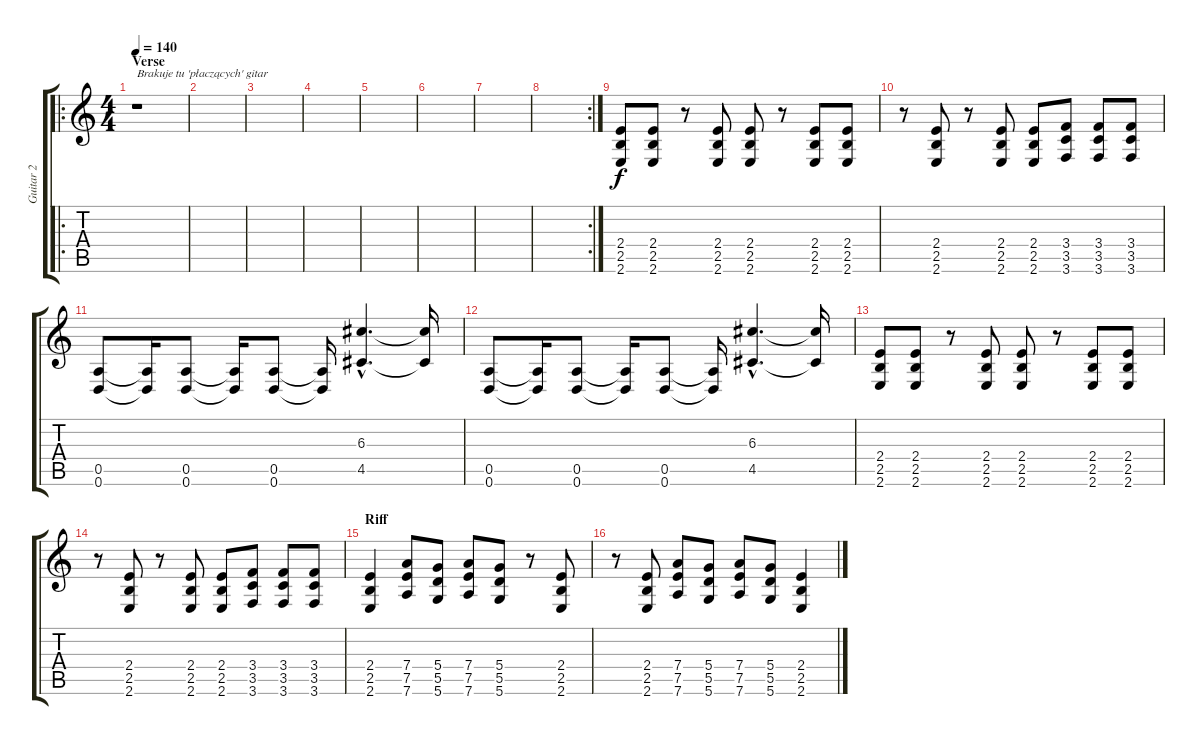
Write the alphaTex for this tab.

\track ("Guitar 2" "Guitar 2") {instrument distortionguitar}
\staff {score tabs}
\tuning (E4 B3 G3 D3 A2 D2) {hide}
\ro
\ts (4 4)
\section ("" "Verse")
\tempo 140
\clef g2
\ks c
r.1{txt "Brakuje tu 'płaczących' gitar" dy f} |
|
|
|
|
|
|
\rc 2
|
(2.4 2.5 2.6).8 (2.4 2.5 2.6).8 r.8 (2.4 2.5 2.6).8 (2.4 2.5 2.6).8 r.8 (2.4 2.5 2.6).8 (2.4 2.5 2.6).8 |
r.8 (2.4 2.5 2.6).8 r.8 (2.4 2.5 2.6).8 (2.4 2.5 2.6).8 (3.4 3.5 3.6).8 (3.4 3.5 3.6).8 (3.4 3.5 3.6).8 |
(0.5 0.6).8 (0.5{t} 0.6{t}).16 (0.5 0.6).8 (0.5{t} 0.6{t}).16 (0.5 0.6).8 (0.5{t} 0.6{t}).16 (6.3{hac} 4.5{hac}).4{d} (6.3{t} 4.5{t}).16 |
(0.5 0.6).8 (0.5{t} 0.6{t}).16 (0.5 0.6).8 (0.5{t} 0.6{t}).16 (0.5 0.6).8 (0.5{t} 0.6{t}).16 (6.3{hac} 4.5{hac}).4{d} (6.3{t} 4.5{t}).16 |
(2.4 2.5 2.6).8 (2.4 2.5 2.6).8 r.8 (2.4 2.5 2.6).8 (2.4 2.5 2.6).8 r.8 (2.4 2.5 2.6).8 (2.4 2.5 2.6).8 |
r.8 (2.4 2.5 2.6).8 r.8 (2.4 2.5 2.6).8 (2.4 2.5 2.6).8 (3.4 3.5 3.6).8 (3.4 3.5 3.6).8 (3.4 3.5 3.6).8 |
\section ("" "Riff")
(2.4 2.5 2.6).4 (7.4 7.5 7.6).8 (5.4 5.5 5.6).8 (7.4 7.5 7.6).8 (5.4 5.5 5.6).8 r.8 (2.4 2.5 2.6).8 |
r.8 (2.4 2.5 2.6).8 (7.4 7.5 7.6).8 (5.4 5.5 5.6).8 (7.4 7.5 7.6).8 (5.4 5.5 5.6).8 (2.4 2.5 2.6).4
